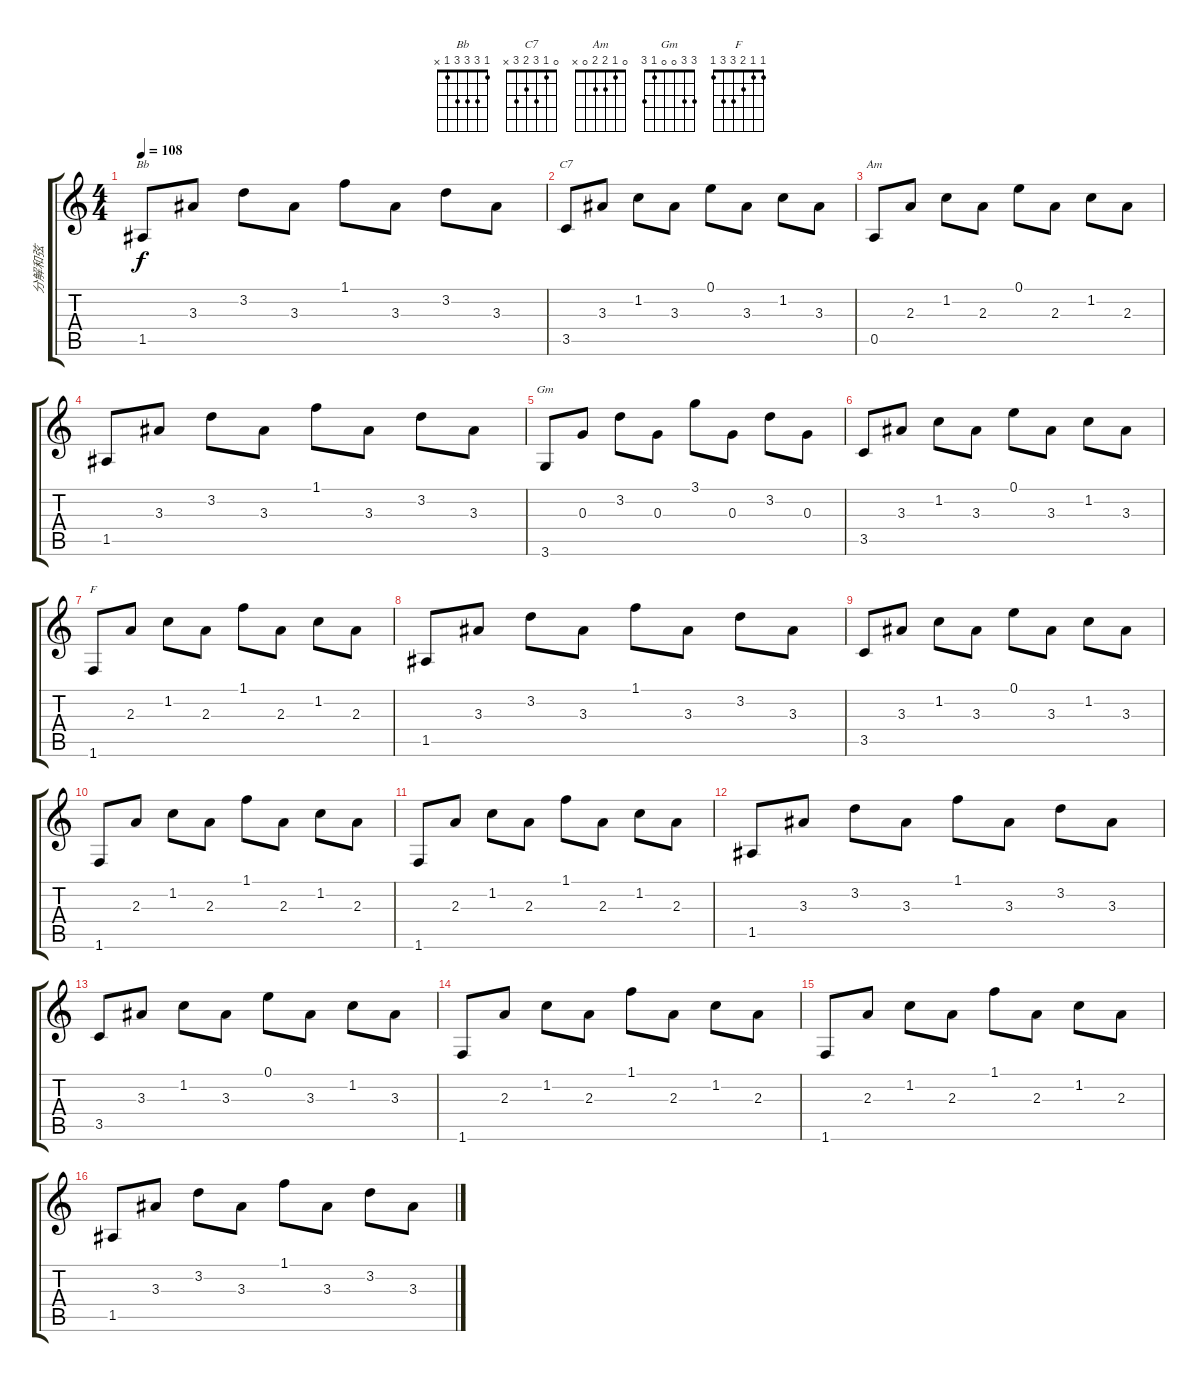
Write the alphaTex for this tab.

\track ("分解和弦" "分解和弦") {instrument electricguitarclean}
\staff {score tabs}
\tuning (E4 B3 G3 D3 A2 E2) {hide}
\chord ("Bb" 1 3 3 3 1 x)
\chord ("C7" 0 1 3 2 3 x)
\chord ("Am" 0 1 2 2 0 x)
\chord ("Gm" 3 3 0 0 1 3)
\chord ("F" 1 1 2 3 3 1)
\ts (4 4)
\tempo 108
\clef g2
\ks c
1.5.8{ch "Bb" dy f} 3.3.8 3.2.8 3.3.8 1.1.8 3.3.8 3.2.8 3.3.8 |
3.5.8{ch "C7"} 3.3.8 1.2.8 3.3.8 0.1.8 3.3.8 1.2.8 3.3.8 |
0.5.8{ch "Am"} 2.3.8 1.2.8 2.3.8 0.1.8 2.3.8 1.2.8 2.3.8 |
1.5.8 3.3.8 3.2.8 3.3.8 1.1.8 3.3.8 3.2.8 3.3.8 |
3.6.8{ch "Gm"} 0.3.8 3.2.8 0.3.8 3.1.8 0.3.8 3.2.8 0.3.8 |
3.5.8 3.3.8 1.2.8 3.3.8 0.1.8 3.3.8 1.2.8 3.3.8 |
1.6.8{ch "F"} 2.3.8 1.2.8 2.3.8 1.1.8 2.3.8 1.2.8 2.3.8 |
1.5.8 3.3.8 3.2.8 3.3.8 1.1.8 3.3.8 3.2.8 3.3.8 |
3.5.8 3.3.8 1.2.8 3.3.8 0.1.8 3.3.8 1.2.8 3.3.8 |
1.6.8 2.3.8 1.2.8 2.3.8 1.1.8 2.3.8 1.2.8 2.3.8 |
1.6.8 2.3.8 1.2.8 2.3.8 1.1.8 2.3.8 1.2.8 2.3.8 |
1.5.8 3.3.8 3.2.8 3.3.8 1.1.8 3.3.8 3.2.8 3.3.8 |
3.5.8 3.3.8 1.2.8 3.3.8 0.1.8 3.3.8 1.2.8 3.3.8 |
1.6.8 2.3.8 1.2.8 2.3.8 1.1.8 2.3.8 1.2.8 2.3.8 |
1.6.8 2.3.8 1.2.8 2.3.8 1.1.8 2.3.8 1.2.8 2.3.8 |
1.5.8 3.3.8 3.2.8 3.3.8 1.1.8 3.3.8 3.2.8 3.3.8
